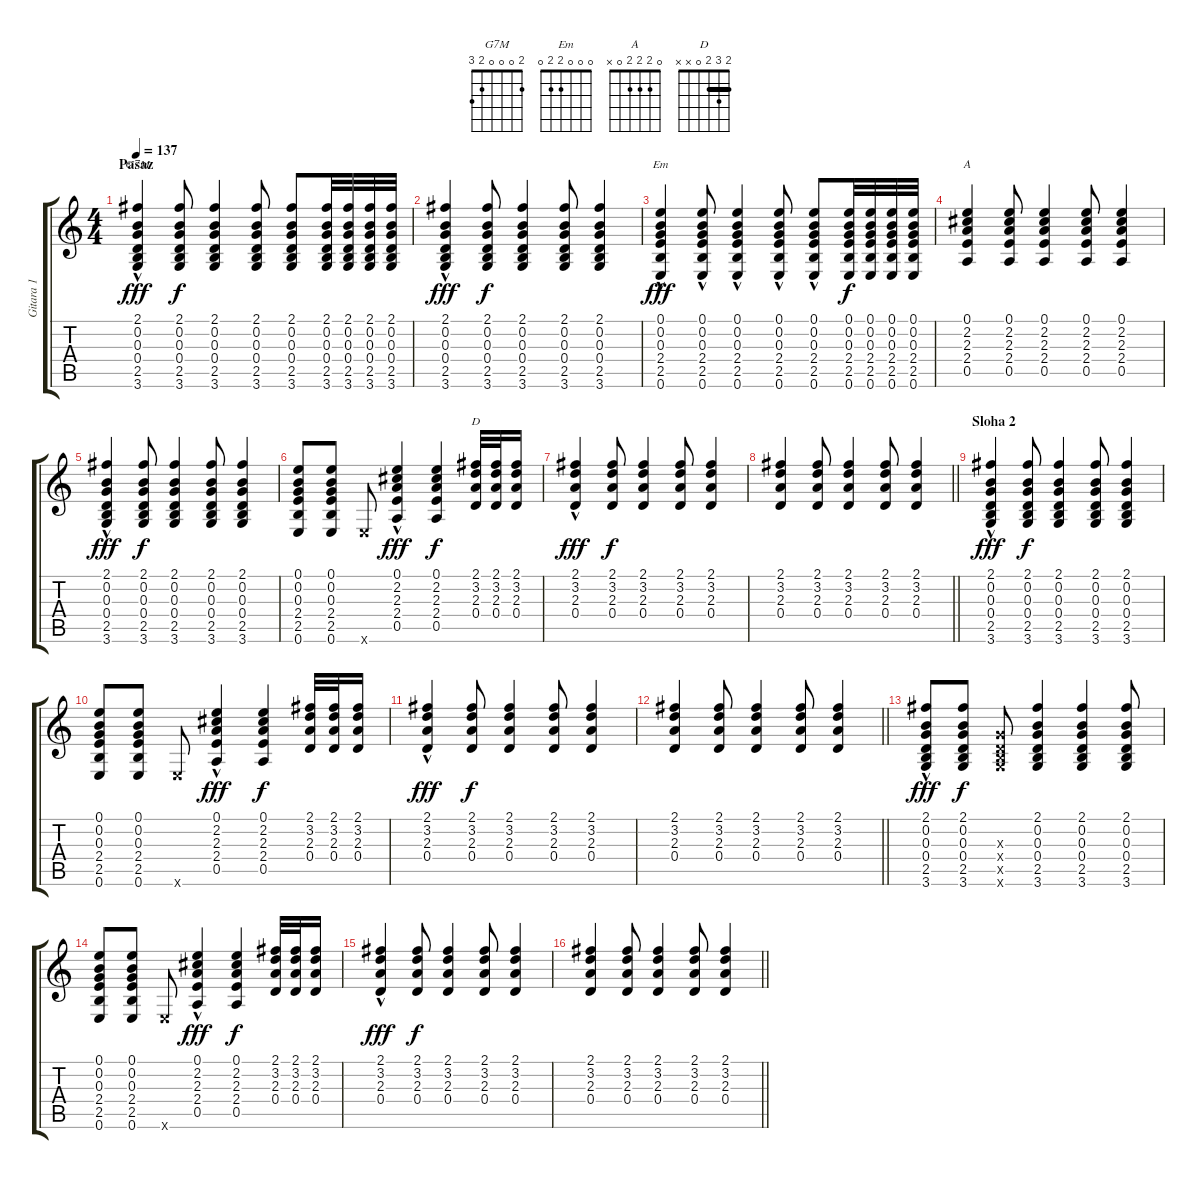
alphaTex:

\track ("Gitara 1" "Gitara 1") {instrument acousticguitarsteel}
\staff {score tabs}
\tuning (E4 B3 G3 D3 A2 E2) {hide}
\chord ("G7M" 2 0 0 0 2 3)
\chord ("Em" 0 0 0 2 2 0)
\chord ("A" 0 2 2 2 0 x)
\chord ("D" 2 3 2 0 x x) {barre 2}
\ts (4 4)
\section ("" "Pasaz")
\tempo 137
\clef g2
\ks c
(2.1 0.2 0.3{hac} 0.4 2.5 3.6).4{ch "G7M" dy fff} (2.1 0.2 0.3 0.4 2.5 3.6).8{dy f} (2.1 0.2 0.3 0.4 2.5 3.6).4 (2.1 0.2 0.3 0.4 2.5 3.6).8 (2.1 0.2 0.3 0.4 2.5 3.6).8 (2.1 0.2 0.3 0.4 2.5 3.6).32 (2.1 0.2 0.3 0.4 2.5 3.6).32 (2.1 0.2 0.3 0.4 2.5 3.6).32 (2.1 0.2 0.3 0.4 2.5 3.6).32 |
(2.1 0.2 0.3{hac} 0.4 2.5 3.6).4{dy fff} (2.1 0.2 0.3 0.4 2.5 3.6).8{dy f} (2.1 0.2 0.3 0.4 2.5 3.6).4 (2.1 0.2 0.3 0.4 2.5 3.6).8 (2.1 0.2 0.3 0.4 2.5 3.6).4 |
(0.1 0.2 0.3{hac} 2.4 2.5 0.6).4{ch "Em" dy fff} (0.1 0.2 0.3{hac} 2.4 2.5 0.6).8 (0.1 0.2 0.3{hac} 2.4 2.5 0.6).4 (0.1 0.2 0.3{hac} 2.4 2.5 0.6).8 (0.1 0.2 0.3{hac} 2.4 2.5 0.6).8 (0.1 0.2 0.3 2.4 2.5 0.6).32{dy f} (0.1 0.2 0.3 2.4 2.5 0.6).32 (0.1 0.2 0.3 2.4 2.5 0.6).32 (0.1 0.2 0.3 2.4 2.5 0.6).32 |
(0.1 2.2 2.3 2.4 0.5).4{ch "A"} (0.1 2.2 2.3 2.4 0.5).8 (0.1 2.2 2.3 2.4 0.5).4 (0.1 2.2 2.3 2.4 0.5).8 (0.1 2.2 2.3 2.4 0.5).4 |
(2.1 0.2 0.3{hac} 0.4 2.5 3.6).4{dy fff} (2.1 0.2 0.3 0.4 2.5 3.6).8{dy f} (2.1 0.2 0.3 0.4 2.5 3.6).4 (2.1 0.2 0.3 0.4 2.5 3.6).8 (2.1 0.2 0.3 0.4 2.5 3.6).4 |
(0.1 0.2 0.3 2.4 2.5 0.6).8 (0.1 0.2 0.3 2.4 2.5 0.6).8 0.6{x}.8 (0.1 2.2 2.3 2.4 0.5{hac}).4{dy fff} (0.1 2.2 2.3 2.4 0.5).4{dy f} (2.1 3.2 2.3 0.4).32{ch "D"} (2.1 3.2 2.3 0.4).32 (2.1 3.2 2.3 0.4).16 |
(2.1 3.2 2.3{hac} 0.4).4{dy fff} (2.1 3.2 2.3 0.4).8{dy f} (2.1 3.2 2.3 0.4).4 (2.1 3.2 2.3 0.4).8 (2.1 3.2 2.3 0.4).4 |
\barLineRight lightlight
(2.1 3.2 2.3 0.4).4 (2.1 3.2 2.3 0.4).8 (2.1 3.2 2.3 0.4).4 (2.1 3.2 2.3 0.4).8 (2.1 3.2 2.3 0.4).4 |
\section ("" "Sloha 2")
(2.1 0.2 0.3{hac} 0.4 2.5 3.6).4{dy fff} (2.1 0.2 0.3 0.4 2.5 3.6).8{dy f} (2.1 0.2 0.3 0.4 2.5 3.6).4 (2.1 0.2 0.3 0.4 2.5 3.6).8 (2.1 0.2 0.3 0.4 2.5 3.6).4 |
(0.1 0.2 0.3 2.4 2.5 0.6).8 (0.1 0.2 0.3 2.4 2.5 0.6).8 0.6{x}.8 (0.1 2.2 2.3 2.4 0.5{hac}).4{dy fff} (0.1 2.2 2.3 2.4 0.5).4{dy f} (2.1 3.2 2.3 0.4).32 (2.1 3.2 2.3 0.4).32 (2.1 3.2 2.3 0.4).16 |
(2.1 3.2 2.3{hac} 0.4).4{dy fff} (2.1 3.2 2.3 0.4).8{dy f} (2.1 3.2 2.3 0.4).4 (2.1 3.2 2.3 0.4).8 (2.1 3.2 2.3 0.4).4 |
\barLineRight lightlight
(2.1 3.2 2.3 0.4).4 (2.1 3.2 2.3 0.4).8 (2.1 3.2 2.3 0.4).4 (2.1 3.2 2.3 0.4).8 (2.1 3.2 2.3 0.4).4 |
(2.1 0.2 0.3{hac} 0.4 2.5 3.6).8{dy fff} (2.1 0.2 0.3 0.4 2.5 3.6).8{dy f} (0.3{x} 0.4{x} 2.5{x} 3.6{x}).8 (2.1 0.2 0.3 0.4 2.5 3.6).4 (2.1 0.2 0.3 0.4 2.5 3.6).4 (2.1 0.2 0.3 0.4 2.5 3.6).8 |
(0.1 0.2 0.3 2.4 2.5 0.6).8 (0.1 0.2 0.3 2.4 2.5 0.6).8 0.6{x}.8 (0.1 2.2 2.3 2.4 0.5{hac}).4{dy fff} (0.1 2.2 2.3 2.4 0.5).4{dy f} (2.1 3.2 2.3 0.4).32 (2.1 3.2 2.3 0.4).32 (2.1 3.2 2.3 0.4).16 |
(2.1 3.2 2.3{hac} 0.4).4{dy fff} (2.1 3.2 2.3 0.4).8{dy f} (2.1 3.2 2.3 0.4).4 (2.1 3.2 2.3 0.4).8 (2.1 3.2 2.3 0.4).4 |
\barLineRight lightlight
(2.1 3.2 2.3 0.4).4 (2.1 3.2 2.3 0.4).8 (2.1 3.2 2.3 0.4).4 (2.1 3.2 2.3 0.4).8 (2.1 3.2 2.3 0.4).4
